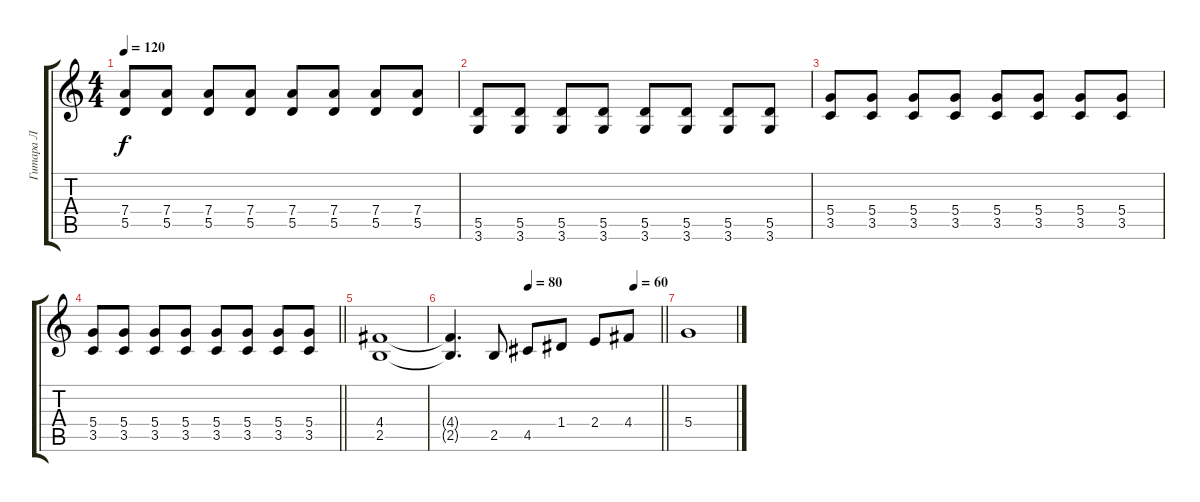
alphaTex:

\track ("Гитара Л" "Гитара Л") {instrument distortionguitar}
\staff {score tabs}
\tuning (E4 B3 G3 D3 A2 E2) {hide}
\ts (4 4)
\tempo 120
\clef g2
\ks c
(7.4 5.5).8{dy f} (7.4 5.5).8 (7.4 5.5).8 (7.4 5.5).8 (7.4 5.5).8 (7.4 5.5).8 (7.4 5.5).8 (7.4 5.5).8 |
(5.5 3.6).8 (5.5 3.6).8 (5.5 3.6).8 (5.5 3.6).8 (5.5 3.6).8 (5.5 3.6).8 (5.5 3.6).8 (5.5 3.6).8 |
(5.4 3.5).8 (5.4 3.5).8 (5.4 3.5).8 (5.4 3.5).8 (5.4 3.5).8 (5.4 3.5).8 (5.4 3.5).8 (5.4 3.5).8 |
\barLineRight lightlight
(5.4 3.5).8 (5.4 3.5).8 (5.4 3.5).8 (5.4 3.5).8 (5.4 3.5).8 (5.4 3.5).8 (5.4 3.5).8 (5.4 3.5).8 |
(4.4 2.5).1 |
\tempo (80 0.375)
\tempo (60 0.875)
\barLineRight lightlight
(4.4{t} 2.5{t}).4{d} 2.5.8 4.5.8 1.4.8 2.4.8 4.4.8 |
5.4.1
